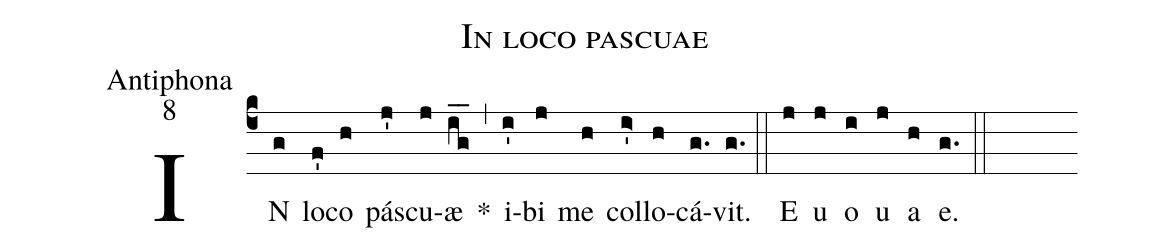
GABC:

name:In loco pascuae;
office-part:Antiphona;
mode:8;
%%
(c4) IN(g) lo(f')co(h) pá(j')scu(j)æ(ig__) *(,) i(i')bi(j) me(h) col(i>')lo(h)cá(g.)vit.(g.) (::) E(j) u(j) o(i) u(j) a(h) e.(g.) (::)
